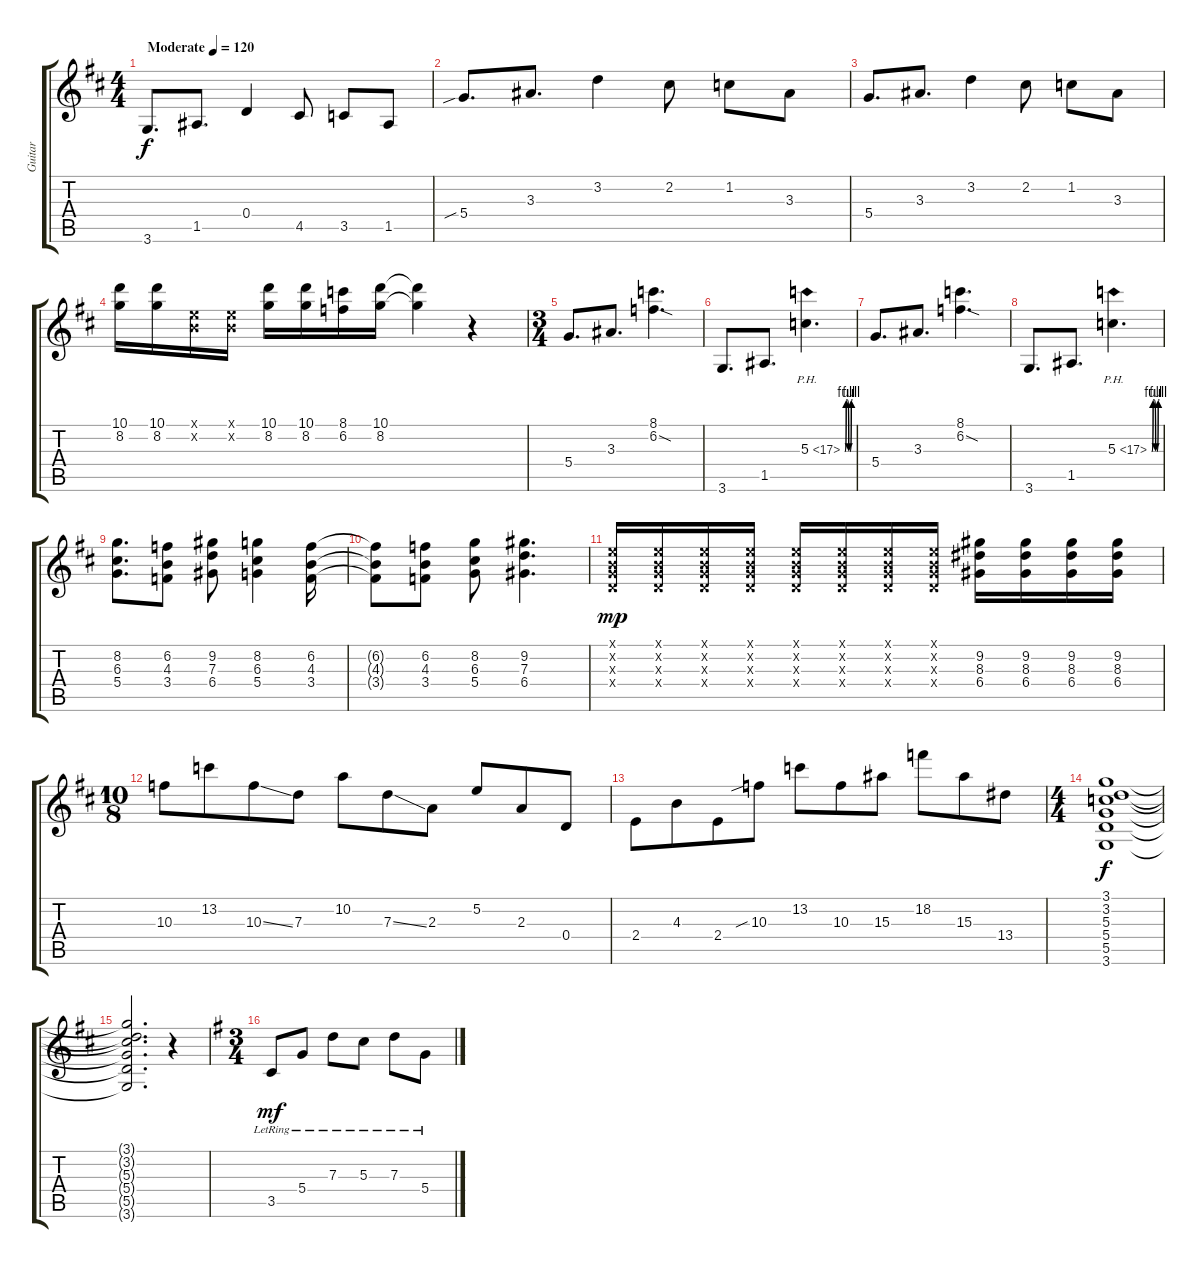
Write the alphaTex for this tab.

\track ("Guitar" "Guitar") {instrument overdrivenguitar}
\staff {score tabs}
\tuning (E4 B3 G3 D3 A2 E2) {hide}
\ts (4 4)
\tempo (120 "Moderate")
\clef g2
\ks d
3.6.8{d dy f instrument overdrivenguitar} 1.5.8{d} 0.4.4 4.5.8 3.5.8 1.5.8 |
5.4{sib}.8{d} 3.3.8{d} 3.2.4 2.2.8 1.2.8 3.3.8 |
5.4.8{d} 3.3.8{d} 3.2.4 2.2.8 1.2.8 3.3.8 |
(10.1 8.2).16 (10.1 8.2).16 (0.1{x} 0.2{x}).16 (0.1{x} 0.2{x}).16 (10.1 8.2).16 (10.1 8.2).16 (8.1 6.2).16 (10.1 8.2).16 (10.1{t} 8.2{t}).4 r.4 |
\ts (3 4)
5.4.8{d} 3.3.8{d} (8.1 6.2{sod}).4{d} |
3.6.8{d} 1.5.8{d} 5.3{be (custom 0 0 10 4 20 4 30 0 40 0 50 4 60 4) ph 12}.4{d} |
5.4.8{d} 3.3.8{d} (8.1 6.2{sod}).4{d} |
3.6.8{d} 1.5.8{d} 5.3{be (custom 0 0 10 4 20 4 30 0 40 0 50 4 60 4) ph 12}.4{d} |
(8.2 6.3 5.4).8{d} (6.2 4.3 3.4).8 (9.2 7.3 6.4).8 (8.2 6.3 5.4).4 (6.2 4.3 3.4).16 |
(6.2{t} 4.3{t} 3.4{t}).8 (6.2 4.3 3.4).8 (8.2 6.3 5.4).8 (9.2 7.3 6.4).4{d} |
(0.1{x} 0.2{x} 0.3{x} 0.4{x}).16{dy mp} (0.1{x} 0.2{x} 0.3{x} 0.4{x}).16 (0.1{x} 0.2{x} 0.3{x} 0.4{x}).16 (0.1{x} 0.2{x} 0.3{x} 0.4{x}).16 (0.1{x} 0.2{x} 0.3{x} 0.4{x}).16 (0.1{x} 0.2{x} 0.3{x} 0.4{x}).16 (0.1{x} 0.2{x} 0.3{x} 0.4{x}).16 (0.1{x} 0.2{x} 0.3{x} 0.4{x}).16 (9.2 8.3 6.4).16 (9.2 8.3 6.4).16 (9.2 8.3 6.4).16 (9.2 8.3 6.4).16 |
\ts (10 8)
10.3.8 13.2.8 10.3{ss}.8 7.3.8 10.2.8 7.3{ss}.8 2.3.8 5.2.8 2.3.8 0.4.8 |
2.4.8 4.3.8 2.4.8 10.3{sib}.8 13.2.8 10.3.8 15.3.8 18.2.8 15.3.8 13.4.8 |
\ts (4 4)
(3.1 3.2 5.3 5.4 5.5 3.6).1{dy f} |
(3.1{t} 3.2{t} 5.3{t} 5.4{t} 5.5{t} 3.6{t}).2{d} r.4 |
\ts (3 4)
\ks g
3.5{lr}.8{dy mf instrument acousticguitarsteel} 5.4{lr}.8 7.3{lr}.8 5.3{lr}.8 7.3{lr}.8 5.4{lr}.8
